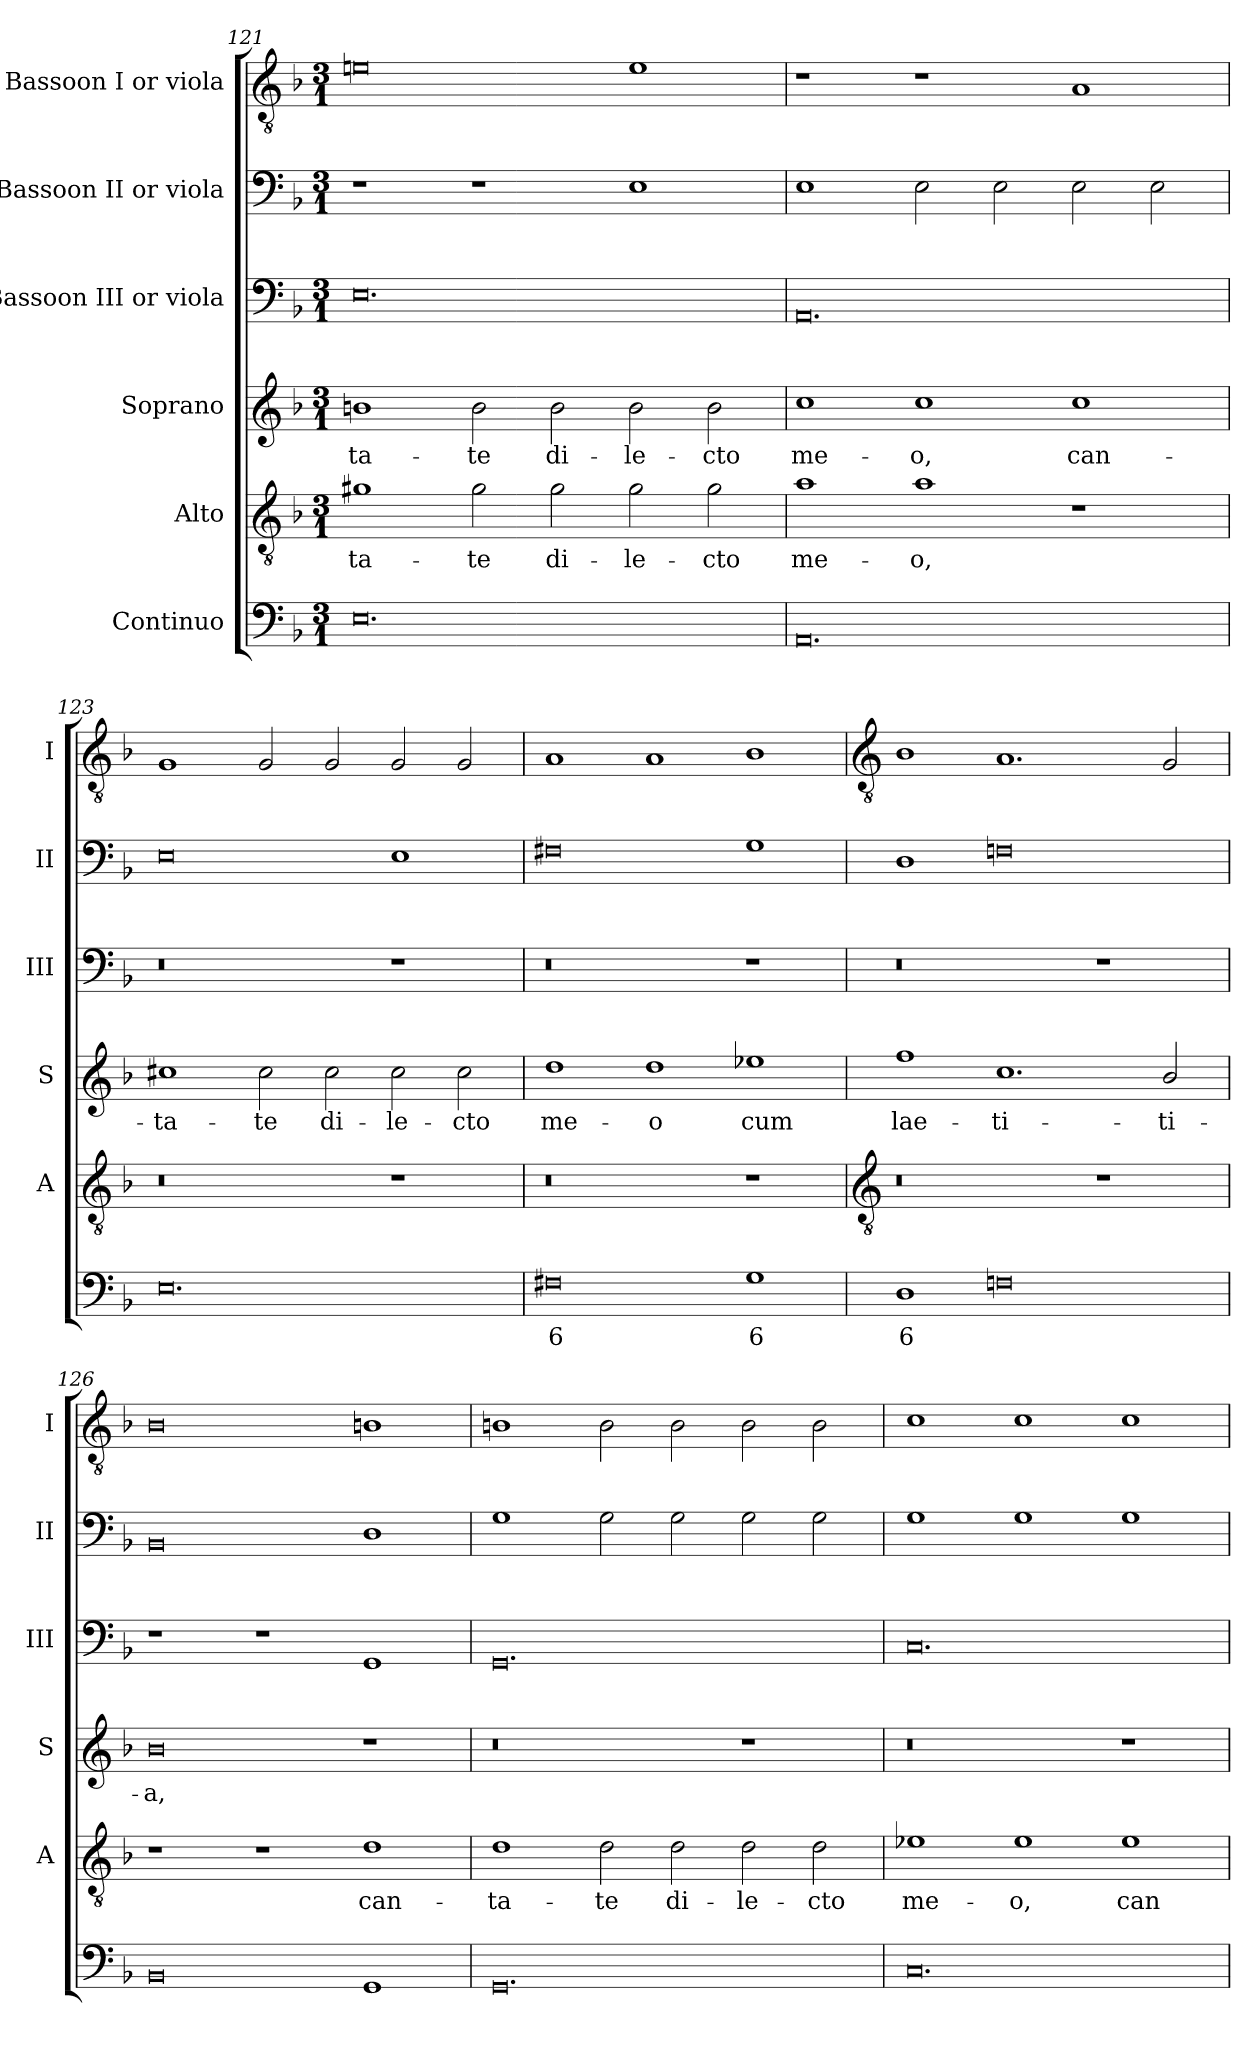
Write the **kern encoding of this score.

**kern	**text	**kern	**text	**kern	**text	**kern	**kern	**kern
*part6	*part6	*part5	*part5	*part4	*part4	*part3	*part2	*part1
*staff6	*staff6	*staff5	*staff5	*staff4	*staff4	*staff3	*staff2	*staff1
*I"Continuo	*	*I"Alto	*	*I"Soprano	*	*I"Bassoon III or viola	*I"Bassoon II or viola	*I"Bassoon I or viola
*	*	*I'A	*	*I'S	*	*I'III	*I'II	*I'I
*clefF4	*	*clefGv2	*	*clefG2	*	*clefF4	*clefF4	*clefGv2
*k[b-]	*	*k[b-]	*	*k[b-]	*	*k[b-]	*k[b-]	*k[b-]
*F:	*	*F:	*	*F:	*	*F:	*F:	*F:
*M3/1	*	*M3/1	*	*M3/1	*	*M3/1	*M3/1	*M3/1
=121	=121	=121	=121	=121	=121	=121	=121	=121
!	!	!	!LO:LY:b	!	!LO:LY:b	!	!	!
0.E	.	1g#X	-ta-	1bn	-ta-	0.E	1r	0en
!	!	!	!LO:LY:b	!	!LO:LY:b	!	!	!
.	.	2g#	-te	2b	-te	.	1r	.
!	!	!	!LO:LY:b	!	!LO:LY:b	!	!	!
.	.	2g#	di-	2b	di-	.	.	.
!	!	!	!LO:LY:b	!	!LO:LY:b	!	!	!
.	.	2g#	-le-	2b	-le-	.	1E	1e
!	!	!	!LO:LY:b	!	!LO:LY:b	!	!	!
.	.	2g#	-cto	2b	-cto	.	.	.
=122	=122	=122	=122	=122	=122	=122	=122	=122
!	!	!	!LO:LY:b	!	!LO:LY:b	!	!	!
0.AA	.	1a	me-	1cc	me-	0.AA	1E	1r
!	!	!	!LO:LY:b	!	!LO:LY:b	!	!	!
.	.	1a	-o,	1cc	-o,	.	2E	1r
.	.	.	.	.	.	.	2E	.
!	!	!	!	!	!LO:LY:b	!	!	!
.	.	1r	.	1cc	can-	.	2E	1A
.	.	.	.	.	.	.	2E	.
=123	=123	=123	=123	=123	=123	=123	=123	=123
!	!	!	!	!	!LO:LY:b	!	!	!
0.E	.	0r	.	1cc#X	-ta-	0r	0E	1G
!	!	!	!	!	!LO:LY:b	!	!	!
.	.	.	.	2cc#	-te	.	.	2G
!	!	!	!	!	!LO:LY:b	!	!	!
.	.	.	.	2cc#	di-	.	.	2G
!	!	!	!	!	!LO:LY:b	!	!	!
.	.	1r	.	2cc#	-le-	1r	1E	2G
!	!	!	!	!	!LO:LY:b	!	!	!
.	.	.	.	2cc#	-cto	.	.	2G
=124	=124	=124	=124	=124	=124	=124	=124	=124
!	!LO:LY:b	!	!	!	!LO:LY:b	!	!	!
0F#X	6	0r	.	1dd	me-	0r	0F#X	1A
!	!	!	!	!	!LO:LY:b	!	!	!
.	.	.	.	1dd	-o	.	.	1A
!	!LO:LY:b	!	!	!	!LO:LY:b	!	!	!
1G	6	1r	.	1ee-X	cum	1r	1G	1B-
!!LO:LB:g=z
=125	=125	=125	=125	=125	=125	=125	=125	=125
*	*	*clefGv2	*	*	*	*	*	*clefGv2
!	!LO:LY:b	!	!	!	!LO:LY:b	!	!	!
1D	6	0r	.	1ff	lae-	0r	1D	1B-
!	!	!	!	!	!LO:LY:b	!	!	!
0Fn	.	.	.	1.cc	-ti-	.	0Fn	1.A
.	.	1r	.	.	.	1r	.	.
!	!	!	!	!	!LO:LY:b	!	!	!
.	.	.	.	2b-/	-ti-	.	.	2G
=126	=126	=126	=126	=126	=126	=126	=126	=126
!	!	!	!	!	!LO:LY:b	!	!	!
0BB-	.	1r	.	0b-	-a,	1r	0BB-	0B-
.	.	1r	.	.	.	1r	.	.
!	!	!	!LO:LY:b	!	!	!	!	!
1GG	.	1d	can-	1r	.	1GG	1D	1Bn
=127	=127	=127	=127	=127	=127	=127	=127	=127
!	!	!	!LO:LY:b	!	!	!	!	!
0.GG	.	1d	-ta-	0r	.	0.GG	1G	1Bn
!	!	!	!LO:LY:b	!	!	!	!	!
.	.	2d	-te	.	.	.	2G	2B
!	!	!	!LO:LY:b	!	!	!	!	!
.	.	2d	di-	.	.	.	2G	2B
!	!	!	!LO:LY:b	!	!	!	!	!
.	.	2d	-le-	1r	.	.	2G	2B
!	!	!	!LO:LY:b	!	!	!	!	!
.	.	2d	-cto	.	.	.	2G	2B
=128	=128	=128	=128	=128	=128	=128	=128	=128
!	!	!	!LO:LY:b	!	!	!	!	!
0.C	.	1e-X	me-	0r	.	0.C	1G	1c
!	!	!	!LO:LY:b	!	!	!	!	!
.	.	1e-	-o,	.	.	.	1G	1c
!	!	!	!LO:LY:b	!	!	!	!	!
.	.	1e-	can-	1r	.	.	1G	1c
=	=	=	=	=	=	=	=	=
*-	*-	*-	*-	*-	*-	*-	*-	*-
